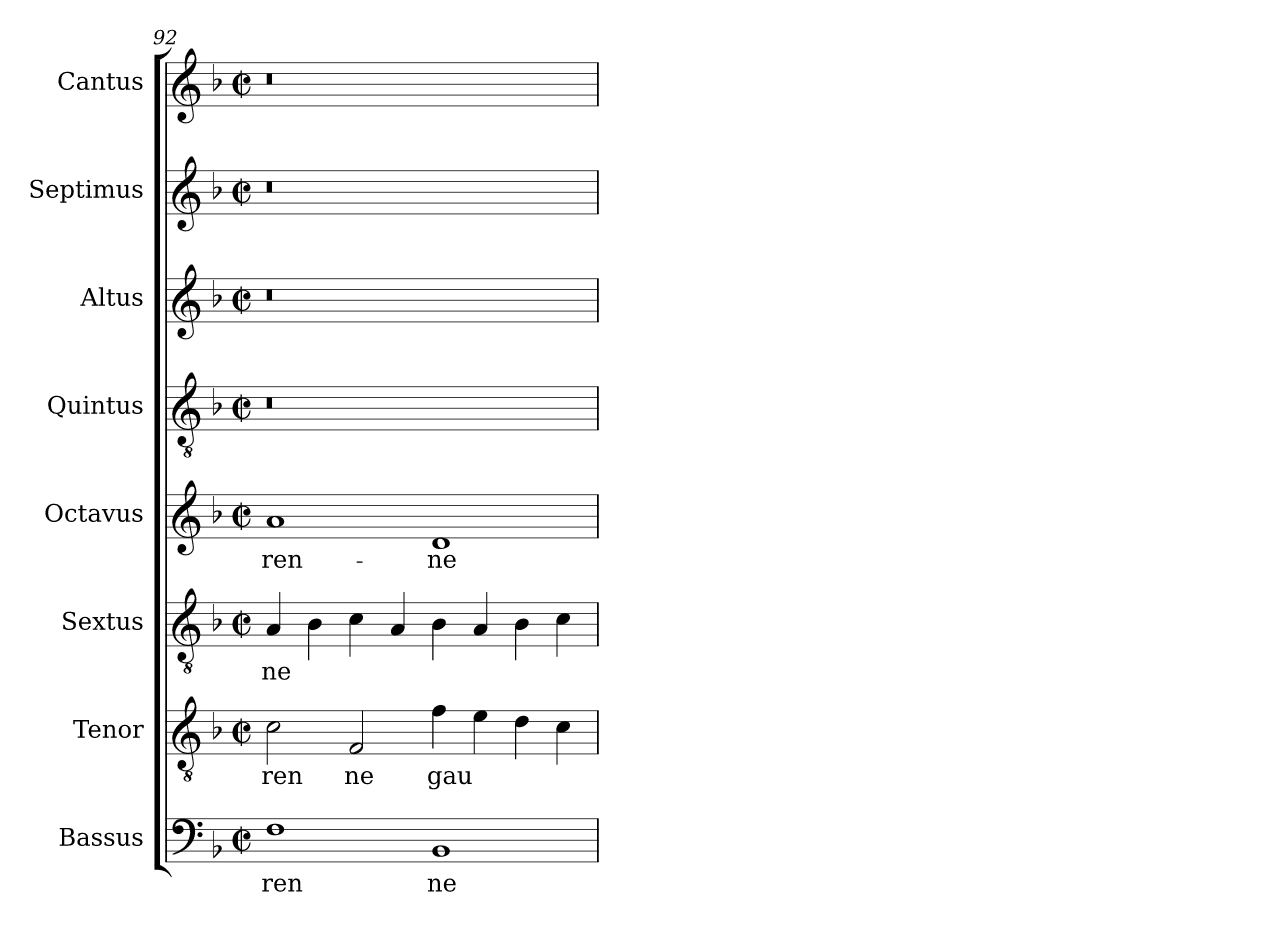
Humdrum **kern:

**kern	**text	**kern	**text	**kern	**text	**kern	**text	**kern	**kern	**kern	**kern
*part8	*part8	*part7	*part7	*part6	*part6	*part5	*part5	*part4	*part3	*part2	*part1
*staff8	*staff8	*staff7	*staff7	*staff6	*staff6	*staff5	*staff5	*staff4	*staff3	*staff2	*staff1
*I"Bassus	*	*I"Tenor	*	*I"Sextus	*	*I"Octavus	*	*I"Quintus	*I"Altus	*I"Septimus	*I"Cantus
*clefF4	*	*clefGv2	*	*clefGv2	*	*clefG2	*	*clefGv2	*clefG2	*clefG2	*clefG2
*k[b-]	*	*k[b-]	*	*k[b-]	*	*k[b-]	*	*k[b-]	*k[b-]	*k[b-]	*k[b-]
*F:	*	*F:	*	*F:	*	*F:	*	*F:	*F:	*F:	*F:
*M2/2	*	*M2/2	*	*M2/2	*	*M2/2	*	*M2/2	*M2/2	*M2/2	*M2/2
*met(c|)	*	*met(c|)	*	*met(c|)	*	*met(c|)	*	*met(c|)	*met(c|)	*met(c|)	*met(c|)
=92	=92	=92	=92	=92	=92	=92	=92	=92	=92	=92	=92
!	!LO:LY:b:cj	!	!LO:LY:b:cj	!	!LO:LY:b:cj	!	!LO:LY:b:cj	!	!	!	!
1F	ren	2c\	ren	4A/	-ne	1a	-ren-	0r	0r	0r	0r
.	.	.	.	4B-\	.	.	.	.	.	.	.
!	!	!	!LO:LY:b:cj	!	!	!	!	!	!	!	!
.	.	2F/	ne	4c\	.	.	.	.	.	.	.
.	.	.	.	4A/	.	.	.	.	.	.	.
!	!LO:LY:b:cj	!	!LO:LY:b	!	!	!	!LO:LY:b:cj	!	!	!	!
1BB-	ne	4f\	gau	4B-\	.	1d	-ne	.	.	.	.
.	.	4e\	.	4A/	.	.	.	.	.	.	.
.	.	4d\	.	4B-\	.	.	.	.	.	.	.
.	.	4c\	.	4c\	.	.	.	.	.	.	.
=	=	=	=	=	=	=	=	=	=	=	=
*-	*-	*-	*-	*-	*-	*-	*-	*-	*-	*-	*-
